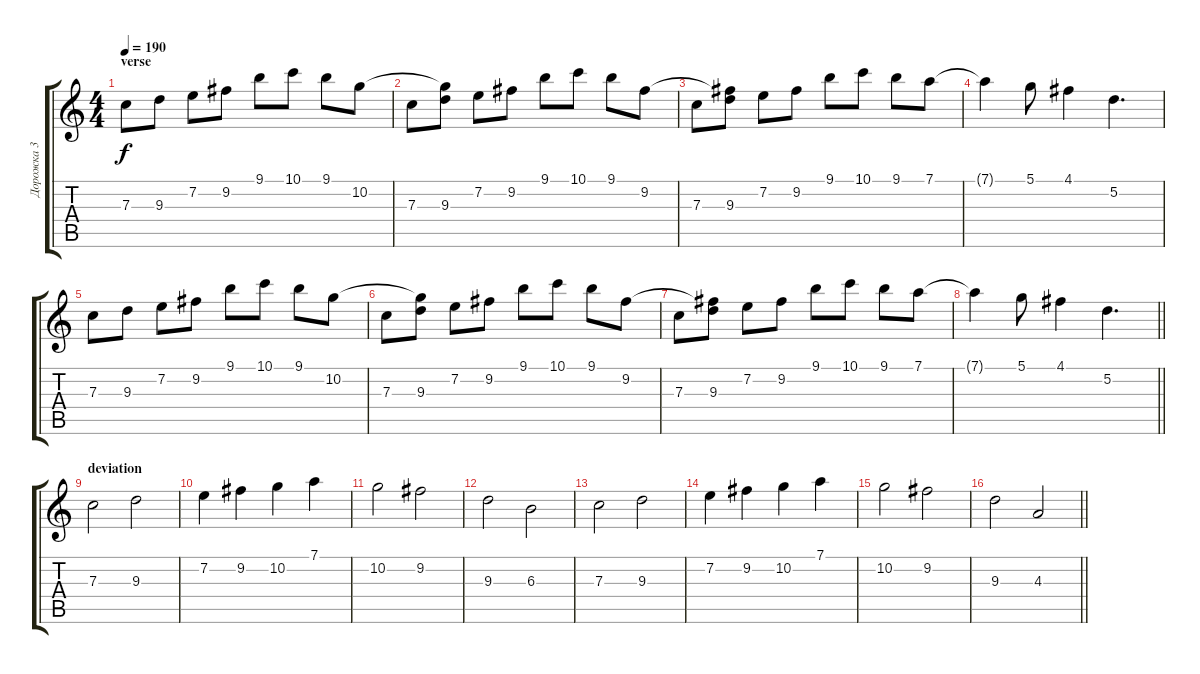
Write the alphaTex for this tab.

\track ("Дорожка 3" "Дорожка 3") {instrument distortionguitar}
\staff {score tabs}
\tuning (D4 A3 F3 C3 G2 C2) {hide}
\ts (4 4)
\section ("" "verse")
\tempo 190
\clef g2
\ks c
7.3.8{dy f} 9.3.8 7.2.8 9.2.8 9.1.8 10.1.8 9.1.8 10.2.8 |
7.3.8 (10.2{t} 9.3).8 7.2.8 9.2.8 9.1.8 10.1.8 9.1.8 9.2.8 |
7.3.8 (9.2{t} 9.3).8 7.2.8 9.2.8 9.1.8 10.1.8 9.1.8 7.1.8 |
7.1{t}.4 5.1.8 4.1.4 5.2.4{d} |
7.3.8 9.3.8 7.2.8 9.2.8 9.1.8 10.1.8 9.1.8 10.2.8 |
7.3.8 (10.2{t} 9.3).8 7.2.8 9.2.8 9.1.8 10.1.8 9.1.8 9.2.8 |
7.3.8 (9.2{t} 9.3).8 7.2.8 9.2.8 9.1.8 10.1.8 9.1.8 7.1.8 |
\barLineRight lightlight
7.1{t}.4 5.1.8 4.1.4 5.2.4{d} |
\section ("" "deviation")
7.3.2 9.3.2 |
7.2.4 9.2.4 10.2.4 7.1.4 |
10.2.2 9.2.2 |
9.3.2 6.3.2 |
7.3.2 9.3.2 |
7.2.4 9.2.4 10.2.4 7.1.4 |
10.2.2 9.2.2 |
\barLineRight lightlight
9.3.2 4.3.2
